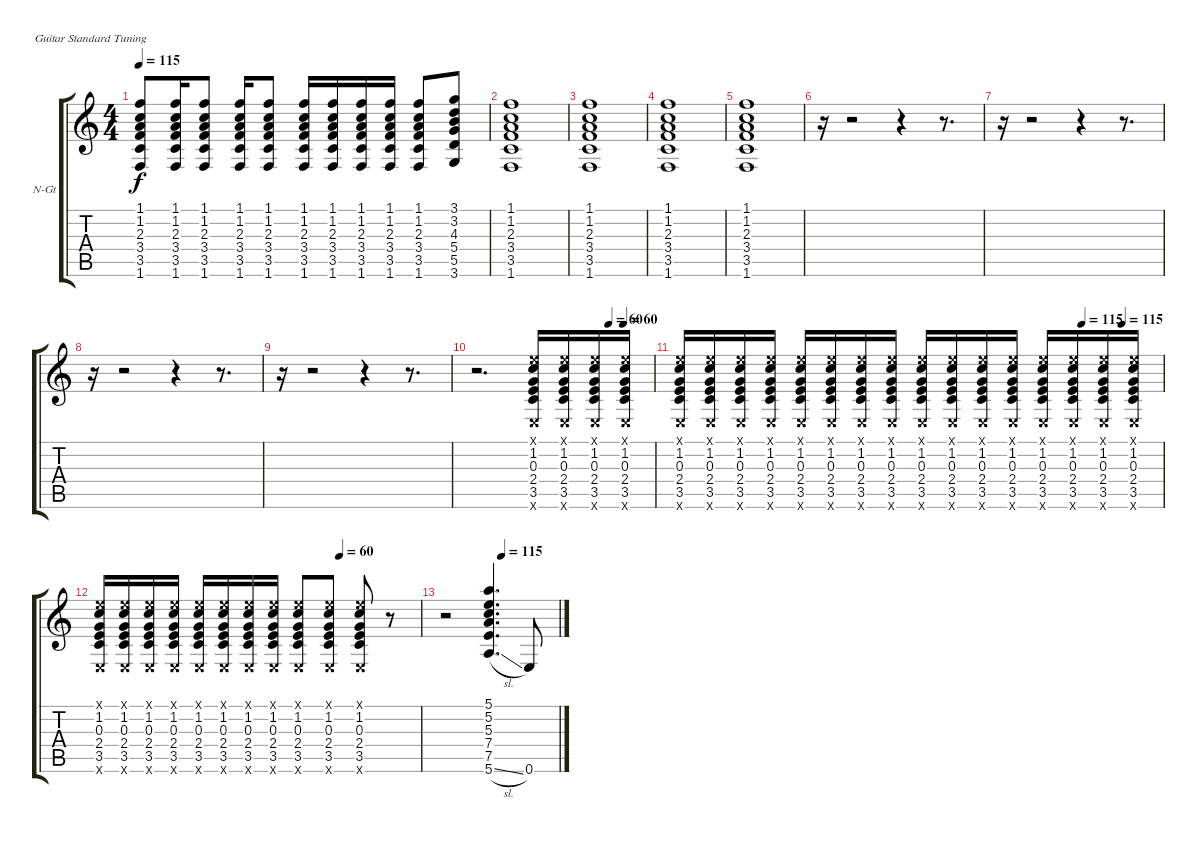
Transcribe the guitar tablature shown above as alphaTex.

\bracketExtendMode groupsimilarinstruments
\firstSystemTrackNameOrientation horizontal
\otherSystemsTrackNameOrientation horizontal
\track ("Gabriela" "N-Gt") {instrument acousticguitarnylon}
\staff {score tabs}
\tuning (E4 B3 G3 D3 A2 E2)
\ts (4 4)
\tempo 115
\clef g2
\ks c
(1.1 1.2 2.3 3.4 3.5 1.6).8{dy f} (1.1 1.2 2.3 3.4 3.5 1.6).16 (1.1 1.2 2.3 3.4 3.5 1.6).8 (1.1 1.2 2.3 3.4 3.5 1.6).16 (1.1 1.2 2.3 3.4 3.5 1.6).8 (1.1 1.2 2.3 3.4 3.5 1.6).16 (1.1 1.2 2.3 3.4 3.5 1.6).16 (1.1 1.2 2.3 3.4 3.5 1.6).16 (1.1 1.2 2.3 3.4 3.5 1.6).16 (1.1 1.2 2.3 3.4 3.5 1.6).8 (3.1 3.2 4.3 5.4 5.5 3.6).8 |
(1.1 1.2 2.3 3.4 3.5 1.6).1 |
(1.1 1.2 2.3 3.4 3.5 1.6).1 |
(1.1 1.2 2.3 3.4 3.5 1.6).1 |
(1.1 1.2 2.3 3.4 3.5 1.6).1 |
r.16 r.2 r.4 r.8{d} |
r.16 r.2 r.4 r.8{d} |
r.16 r.2 r.4 r.8{d} |
r.16 r.2 r.4 r.8{d} |
\tempo (60 0.75)
\tempo (60 0.833333)
r.2{d} (0.1{x} 1.2 0.3 2.4 3.5 0.6{x}).16 (0.1{x} 1.2 0.3 2.4 3.5 0.6{x}).16 (0.1{x} 1.2 0.3 2.4 3.5 0.6{x}).16 (0.1{x} 1.2 0.3 2.4 3.5 0.6{x}).16 |
\tempo (115 0.833333)
\tempo (115 0.916667)
(0.1{x} 1.2 0.3 2.4 3.5 0.6{x}).16 (0.1{x} 1.2 0.3 2.4 3.5 0.6{x}).16 (0.1{x} 1.2 0.3 2.4 3.5 0.6{x}).16 (0.1{x} 1.2 0.3 2.4 3.5 0.6{x}).16 (0.1{x} 1.2 0.3 2.4 3.5 0.6{x}).16 (0.1{x} 1.2 0.3 2.4 3.5 0.6{x}).16 (0.1{x} 1.2 0.3 2.4 3.5 0.6{x}).16 (0.1{x} 1.2 0.3 2.4 3.5 0.6{x}).16 (0.1{x} 1.2 0.3 2.4 3.5 0.6{x}).16 (0.1{x} 1.2 0.3 2.4 3.5 0.6{x}).16 (0.1{x} 1.2 0.3 2.4 3.5 0.6{x}).16 (0.1{x} 1.2 0.3 2.4 3.5 0.6{x}).16 (0.1{x} 1.2 0.3 2.4 3.5 0.6{x}).16 (0.1{x} 1.2 0.3 2.4 3.5 0.6{x}).16 (0.1{x} 1.2 0.3 2.4 3.5 0.6{x}).16 (0.1{x} 1.2 0.3 2.4 3.5 0.6{x}).16 |
\tempo (60 0.75)
(0.1{x} 1.2 0.3 2.4 3.5 0.6{x}).16 (0.1{x} 1.2 0.3 2.4 3.5 0.6{x}).16 (0.1{x} 1.2 0.3 2.4 3.5 0.6{x}).16 (0.1{x} 1.2 0.3 2.4 3.5 0.6{x}).16 (0.1{x} 1.2 0.3 2.4 3.5 0.6{x}).16 (0.1{x} 1.2 0.3 2.4 3.5 0.6{x}).16 (0.1{x} 1.2 0.3 2.4 3.5 0.6{x}).16 (0.1{x} 1.2 0.3 2.4 3.5 0.6{x}).16 (0.1{x} 1.2 0.3 2.4 3.5 0.6{x}).8 (0.1{x} 1.2 0.3 2.4 3.5 0.6{x}).8 (0.1{x} 1.2 0.3 2.4 3.5 0.6{x}).8 r.8 |
\tempo (115 0.5)
r.2 (5.1 5.2 5.3 7.4 7.5 5.6{sl}).4{d} 0.6.8
